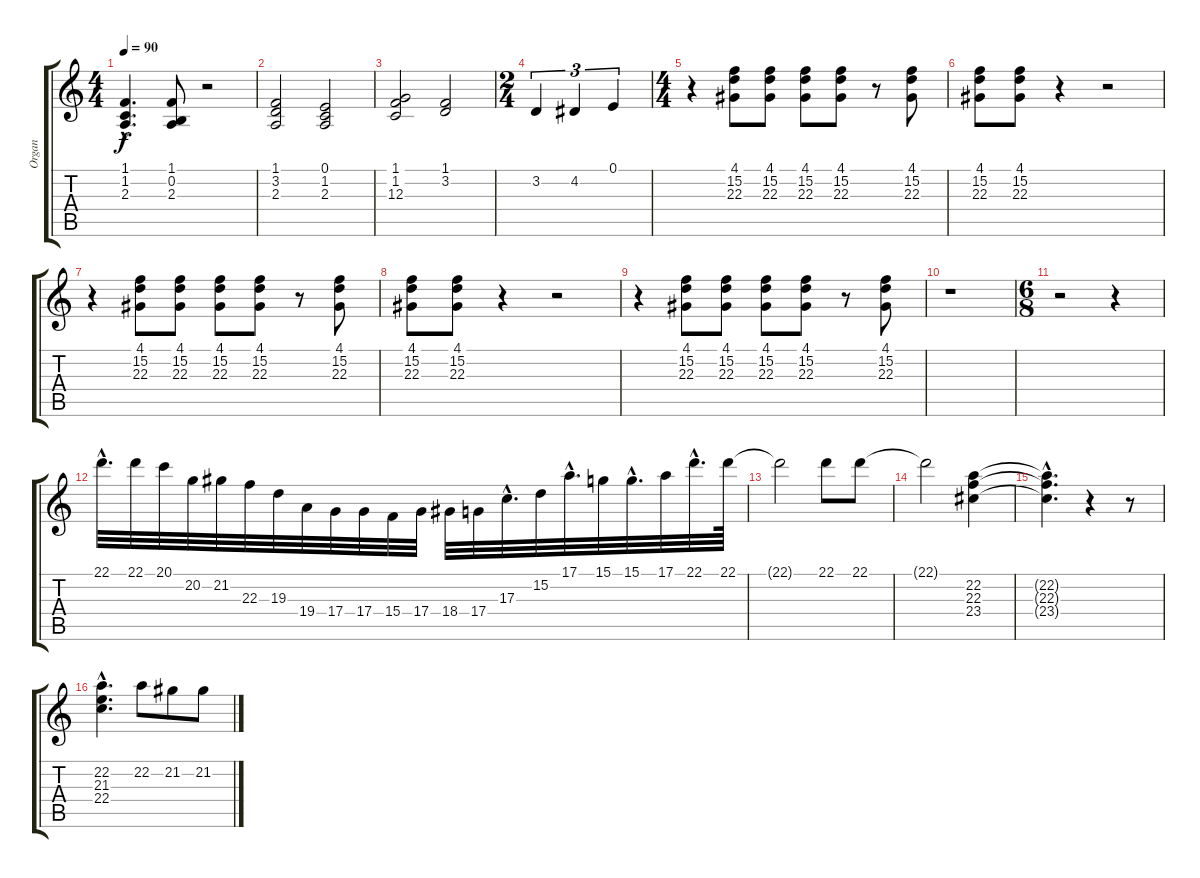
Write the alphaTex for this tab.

\track ("Organ" "Organ") {instrument rockorgan}
\staff {score tabs}
\tuning (E4 B3 G3 D3 A2 D2) {hide}
\ts (4 4)
\tempo 90
\clef g2
\ks c
(1.1{hac} 1.2{hac} 2.3{hac}).4{d dy f} (1.1 0.2 2.3).8 r.2 |
(1.1 3.2 2.3).2 (0.1 1.2 2.3).2 |
(1.1 1.2 12.3).2 (1.1 3.2).2 |
\ts (2 4)
3.2.4{tu (3 2)} 4.2.4{tu (3 2)} 0.1.4{tu (3 2)} |
\ts (4 4)
r.4 (4.1 15.2 22.3).8 (4.1 15.2 22.3).8 (4.1 15.2 22.3).8 (4.1 15.2 22.3).8 r.8 (4.1 15.2 22.3).8 |
(4.1 15.2 22.3).8 (4.1 15.2 22.3).8 r.4 r.2 |
r.4 (4.1 15.2 22.3).8 (4.1 15.2 22.3).8 (4.1 15.2 22.3).8 (4.1 15.2 22.3).8 r.8 (4.1 15.2 22.3).8 |
(4.1 15.2 22.3).8 (4.1 15.2 22.3).8 r.4 r.2 |
r.4 (4.1 15.2 22.3).8 (4.1 15.2 22.3).8 (4.1 15.2 22.3).8 (4.1 15.2 22.3).8 r.8 (4.1 15.2 22.3).8 |
r.1 |
\ts (6 8)
r.2 r.4 |
22.1{hac}.32{d} 22.1.32 20.1.32 20.2.32 21.2.32 22.3.32 19.3.32 19.4.32 17.4.32 17.4.32 15.4.32 17.4.32 18.4.32 17.4.32 17.3{hac}.32{d} 15.2.32 17.1{hac}.32{d} 15.1.32 15.1{hac}.32{d} 17.1.32 22.1{hac}.32{d} 22.1.64 |
22.1{t}.2 22.1.8 22.1.8 |
22.1{t}.2 (22.2 22.3 23.4).4 |
(22.2{hac t} 22.3{hac t} 23.4{hac t}).4{d} r.4 r.8 |
(22.2{hac} 21.3{hac} 22.4{hac}).4{d} 22.2.8 21.2.8 21.2.8
